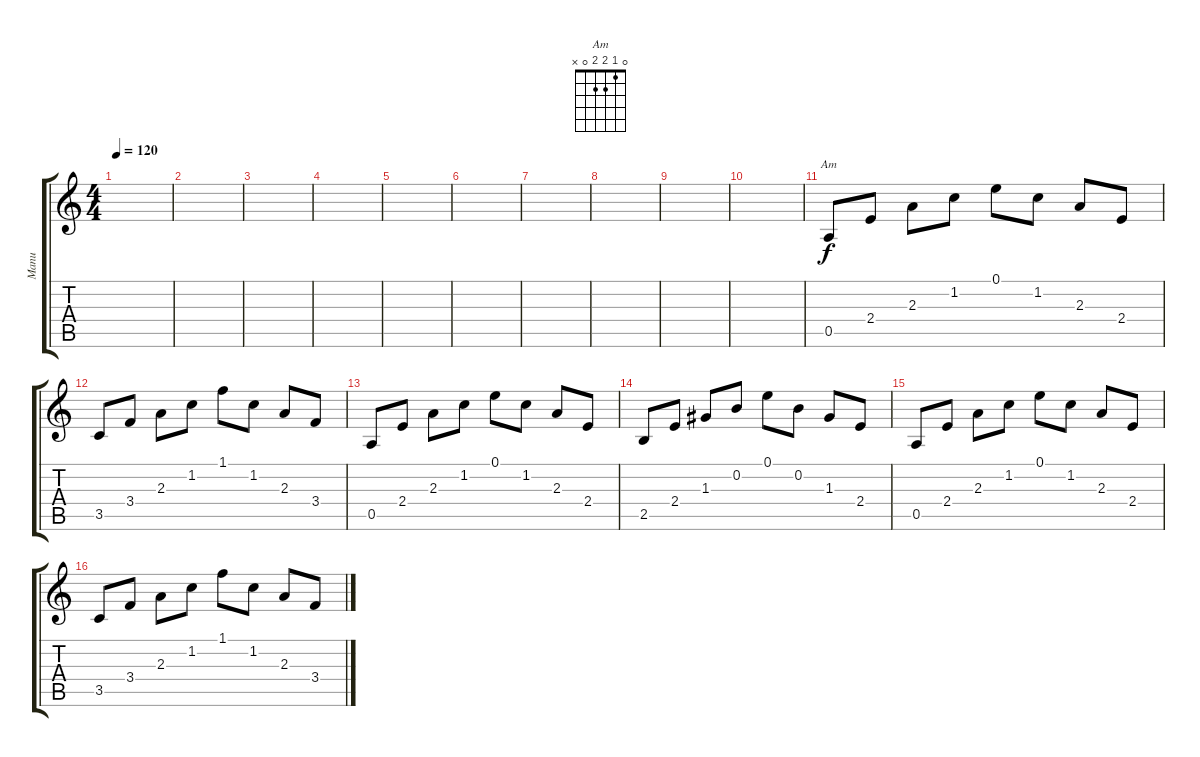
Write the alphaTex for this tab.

\track ("Manu" "Manu") {instrument distortionguitar}
\staff {score tabs}
\tuning (E4 B3 G3 D3 A2 E2) {hide}
\chord ("Am" 0 1 2 2 0 x)
\ts (4 4)
\tempo 120
\clef g2
\ks c
|
|
|
|
|
|
|
|
|
|
0.5.8{ch "Am"} 2.4.8 2.3.8 1.2.8 0.1.8 1.2.8 2.3.8 2.4.8 |
3.5.8 3.4.8 2.3.8 1.2.8 1.1.8 1.2.8 2.3.8 3.4.8 |
0.5.8 2.4.8 2.3.8 1.2.8 0.1.8 1.2.8 2.3.8 2.4.8 |
2.5.8 2.4.8 1.3.8 0.2.8 0.1.8 0.2.8 1.3.8 2.4.8 |
0.5.8 2.4.8 2.3.8 1.2.8 0.1.8 1.2.8 2.3.8 2.4.8 |
3.5.8 3.4.8 2.3.8 1.2.8 1.1.8 1.2.8 2.3.8 3.4.8
